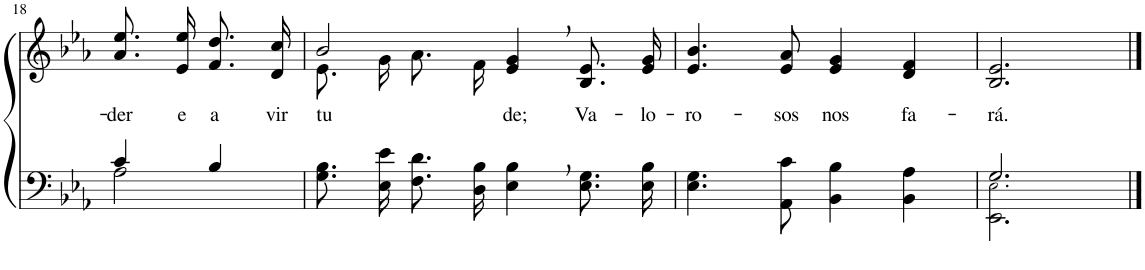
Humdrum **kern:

**kern	**kern	**text
*part2	*part1	*part1
*staff2	*staff1	*staff1
*I"Parte III e IV	*I"Parte I e II	*
!!LO:PB:g=z
*clefF4	*clefG2	*
*k[b-e-a-]	*k[b-e-a-]	*
*M4/4	*M4/4	*
=18	=18	=18
*^	*	*
!	!	!	!LO:LY:b
4c/	2A-\	8.a-\ 8.ee-\L	der
!	!	!	!LO:LY:b
.	.	16e-\ 16ee-\Jk	e
!	!	!	!LO:LY:b
4B-/	.	8.f/ 8.dd/L	a
!	!	!	!LO:LY:b
.	.	16d/ 16cc/Jk	vir-
*v	*v	*	*
=19	=19	=19
*	*^	*
!	!	!	!LO:LY:b
8.G\ 8.B-\L	2b-/	8.e-\L	-tu-
16E-\ 16e-\Jk	.	16g\Jk	.
8.F\ 8.d\L	.	8.a-\L	.
16D\ 16B-\Jk	.	16f\Jk	.
!	!	!	!LO:LY:b
4E-\, 4B-\,	4e-/, 4g/,	2ryy	-de;
!	!	!	!LO:LY:b
8.E-\ 8.G\L	8.B-/ 8.e-/L	.	Va-
!	!	!	!LO:LY:b
16E-\ 16B-\Jk	16e-/ 16g/Jk	.	-lo-
*	*v	*v	*
=20	=20	=20
!	!	!LO:LY:b
4.E-\ 4.G\	4.e-/ 4.b-/	-ro-
!	!	!LO:LY:b
8AA-\ 8c\	8e-/ 8a-/	-sos
!	!	!LO:LY:b
4BB-\ 4B-\	4e-/ 4g/	nos
!	!	!LO:LY:b
4BB-\ 4A-\	4d/ 4f/	fa-
=21	=21	=21
*^	*	*
!	!	!	!LO:LY:b
2.G/	2.EE-\ 2.E-!\	2.B-/ 2.e-/	-rá.
*v	*v	*	*
==	==	==
*-	*-	*-
